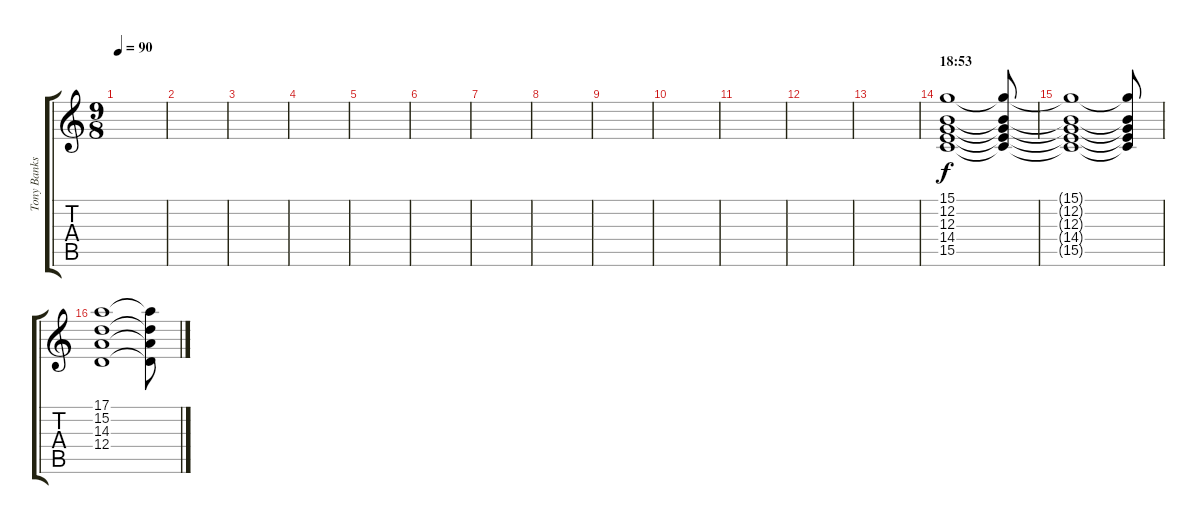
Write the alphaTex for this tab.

\track ("Tony Banks (mellotron)" "Tony Banks") {instrument rockorgan}
\staff {score tabs}
\tuning (E4 B3 G3 D3 A2 E2) {hide}
\ts (9 8)
\tempo 90
\clef g2
\ks c
|
|
|
|
|
|
|
|
|
|
|
|
|
\section ("" "18:53")
(15.1 12.2 12.3 14.4 15.5).1 (15.1{t} 12.2{t} 12.3{t} 14.4{t} 15.5{t}).8 |
(15.1{t} 12.2{t} 12.3{t} 14.4{t} 15.5{t}).1 (15.1{t} 12.2{t} 12.3{t} 14.4{t} 15.5{t}).8 |
(17.1 15.2 14.3 12.4).1 (17.1{t} 15.2{t} 14.3{t} 12.4{t}).8
